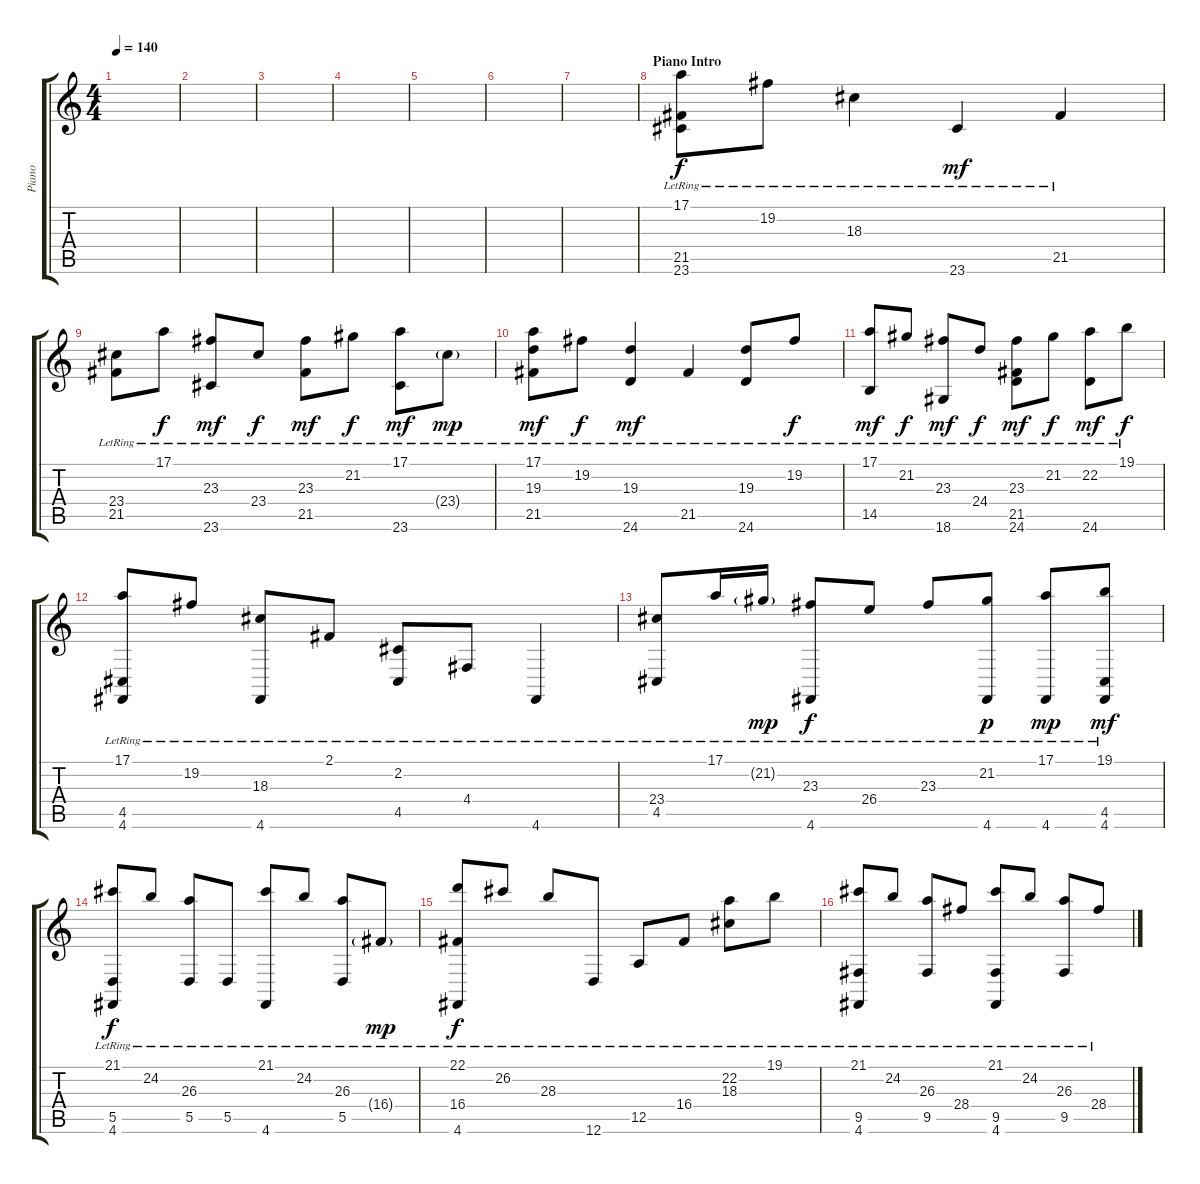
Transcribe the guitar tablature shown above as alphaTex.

\track ("Piano" "Piano") {instrument acousticgrandpiano}
\staff {score tabs}
\tuning (E4 B3 G3 D3 A2 D2) {hide}
\ts (4 4)
\tempo 140
\clef g2
\ks c
|
|
|
|
|
|
|
\section ("" "Piano Intro")
(17.1{lr} 21.5{lr} 23.6{lr}).8 19.2{lr}.8{dy f} 18.3{lr}.4 23.6{lr}.4{dy mf} 21.5{lr}.4 |
(23.4{lr} 21.5{lr}).8 17.1{lr}.8{dy f} (23.3{lr} 23.6{lr}).8{dy mf} 23.4{lr}.8{dy f} (23.3{lr} 21.5{lr}).8{dy mf} 21.2{lr}.8{dy f} (17.1{lr} 23.6{lr}).8{dy mf} 23.4{g lr}.8{dy mp} |
(17.1{lr} 19.3{lr} 21.5{lr}).8{dy mf} 19.2{lr}.8{dy f} (19.3{lr} 24.6{lr}).4{dy mf} 21.5{lr}.4 (19.3{lr} 24.6{lr}).8 19.2{lr}.8{dy f} |
(17.1{lr} 14.5{lr}).8{dy mf} 21.2{lr}.8{dy f} (23.3{lr} 18.6{lr}).8{dy mf} 24.4{lr}.8{dy f} (23.3{lr} 21.5{lr} 24.6{lr}).8{dy mf} 21.2{lr}.8{dy f} (22.2{lr} 24.6{lr}).8{dy mf} 19.1{lr}.8{dy f} |
(17.1{lr} 4.5{lr} 4.6{lr}).8 19.2{lr}.8 (18.3{lr} 4.6{lr}).8 2.1{lr}.8 (2.2{lr} 4.5{lr}).8 4.4{lr}.8 4.6{lr}.4 |
(23.4{lr} 4.5{lr}).8 17.1{lr}.16 21.2{g lr}.16{dy mp} (23.3{lr} 4.6{lr}).8{dy f} 26.4{lr}.8 23.3{lr}.8 (21.2{lr} 4.6{lr}).8{dy p} (17.1{lr} 4.6{lr}).8{dy mp} (19.1{lr} 4.5{lr} 4.6{lr}).8{dy mf} |
(21.1{lr} 5.5{lr} 4.6{lr}).8{dy f} 24.2{lr}.8 (26.3{lr} 5.5{lr}).8 5.5{lr}.8 (21.1{lr} 4.6{lr}).8 24.2{lr}.8 (26.3{lr} 5.5{lr}).8 16.4{g lr}.8{dy mp} |
(22.1{lr} 16.4{lr} 4.6{lr}).8{dy f} 26.2{lr}.8 28.3{lr}.8 12.6{lr}.8 12.5{lr}.8 16.4{lr}.8 (22.2{lr} 18.3{lr}).8 19.1{lr}.8 |
(21.1{lr} 9.5{lr} 4.6{lr}).8 24.2{lr}.8 (26.3{lr} 9.5{lr}).8 28.4{lr}.8 (21.1{lr} 9.5{lr} 4.6{lr}).8 24.2{lr}.8 (26.3{lr} 9.5{lr}).8 28.4{lr}.8
